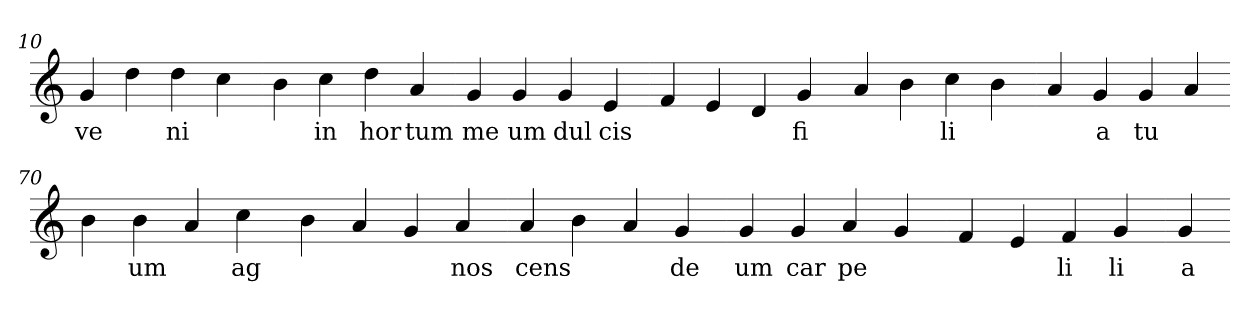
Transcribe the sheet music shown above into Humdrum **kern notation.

**kern	**text
*part1	*part1
*staff1	*staff1
*clefG2	*
=10.	=10.
4g	ve
4dd	.
4dd	ni
4cc	.
=20.-	=20.-
4b	.
4cc	in
4dd	hor
4a	tum
=30.-	=30.-
4g	me
4g	um
4g	dul
4e	cis
=40.-	=40.-
4f	.
4e	.
4d	.
4g	fi
=50.-	=50.-
4a	.
4b	.
4cc	li
4b	.
=60.-	=60.-
4a	.
4g	a
4g	tu
4a	.
=70.-	=70.-
4b	.
4b	um
4a	.
4cc	ag
=80.-	=80.-
4b	.
4a	.
4g	.
4a	nos
=90.-	=90.-
4a	cens
4b	.
4a	.
4g	de
=100.-	=100.-
4g	um
4g	car
4a	pe
4g	.
=110.-	=110.-
4f	.
4e	.
4f	li
4g	li
=120.-	=120.-
4g	a
=-	=-
*-	*-
